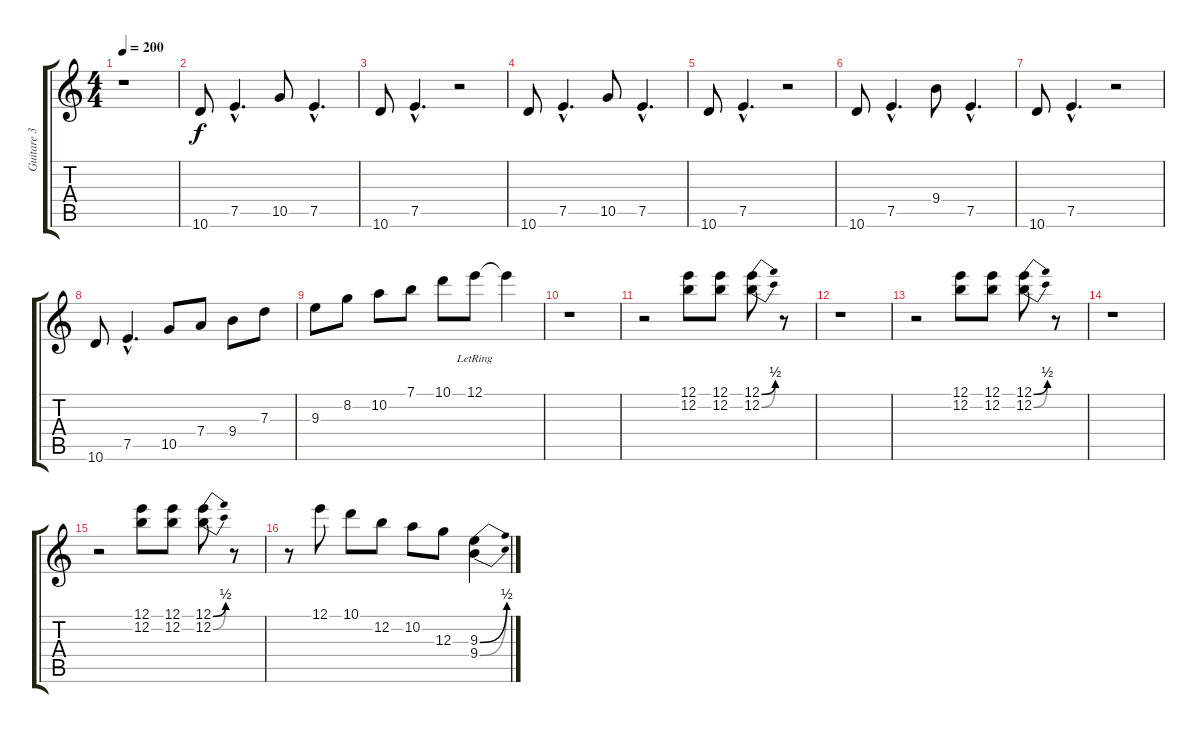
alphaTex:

\track ("Guitare 3" "Guitare 3") {instrument distortionguitar}
\staff {score tabs}
\tuning (E4 B3 G3 D3 A2 E2) {hide}
\ts (4 4)
\tempo 200
\clef g2
\ks c
r.1{dy f} |
10.6.8 7.5{hac}.4{d} 10.5.8 7.5{hac}.4{d} |
10.6.8 7.5{hac}.4{d} r.2 |
10.6.8 7.5{hac}.4{d} 10.5.8 7.5{hac}.4{d} |
10.6.8 7.5{hac}.4{d} r.2 |
10.6.8 7.5{hac}.4{d} 9.4.8 7.5{hac}.4{d} |
10.6.8 7.5{hac}.4{d} r.2 |
10.6.8 7.5{hac}.4{d} 10.5.8 7.4.8 9.4.8 7.3.8 |
9.3.8 8.2.8 10.2.8 7.1.8 10.1.8 12.1{lr}.8 12.1{t}.4 |
r.1 |
r.2 (12.1 12.2).8 (12.1 12.2).8 (12.1{be (bend 0 0 60 2)} 12.2{be (bend 0 0 60 2)}).8 r.8 |
r.1 |
r.2 (12.1 12.2).8 (12.1 12.2).8 (12.1{be (bend 0 0 60 2)} 12.2{be (bend 0 0 60 2)}).8 r.8 |
r.1 |
r.2 (12.1 12.2).8 (12.1 12.2).8 (12.1{be (bend 0 0 60 2)} 12.2{be (bend 0 0 60 2)}).8 r.8 |
r.8 12.1.8 10.1.8 12.2.8 10.2.8 12.3.8 (9.3{be (bend 0 0 60 2)} 9.4{be (bend 0 0 60 2)}).4
